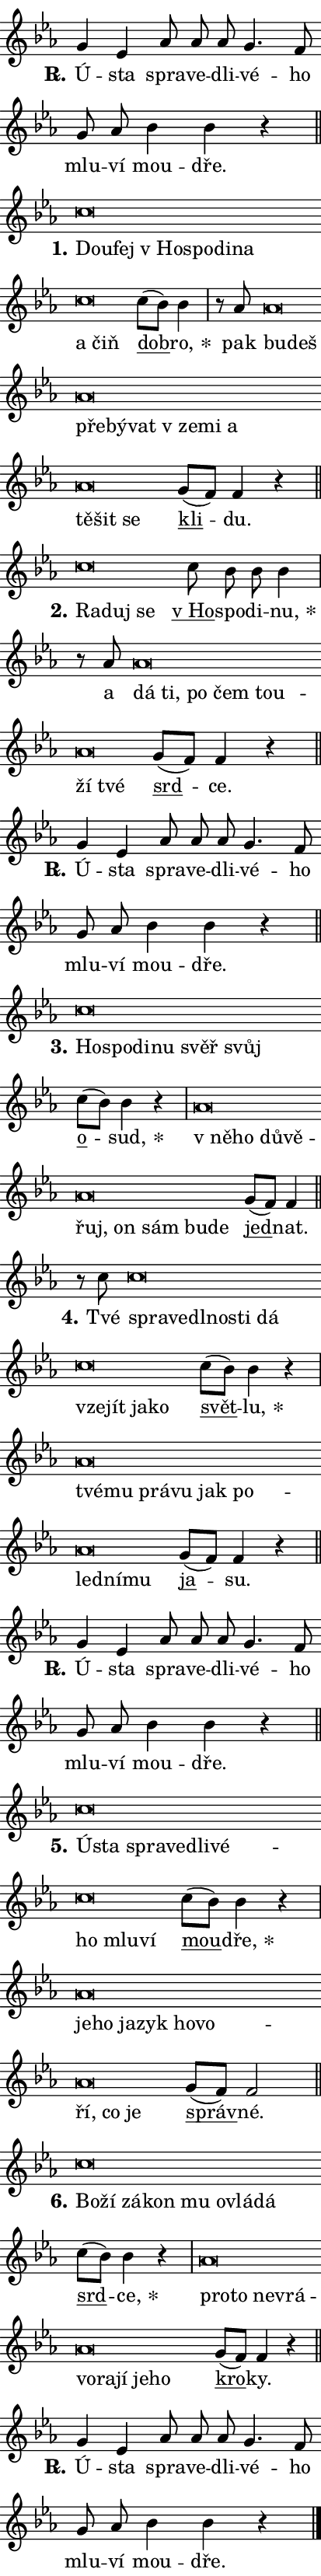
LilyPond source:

\version "2.22.1"
\header { tagline = "" }
\paper {
  indent = 0\cm
  top-margin = 0\cm
  right-margin = 0\cm
  bottom-margin = 0\cm
  left-margin = 0\cm
  paper-width = 7\cm
  page-breaking = #ly:one-page-breaking
  system-system-spacing.basic-distance = #11
  score-system-spacing.basic-distance = #11
  ragged-last = ##f
}


%% Author: Thomas Morley
%% https://lists.gnu.org/archive/html/lilypond-user/2020-05/msg00002.html
#(define (line-position grob)
"Returns position of @var[grob} in current system:
   @code{'start}, if at first time-step
   @code{'end}, if at last time-step
   @code{'middle} otherwise
"
  (let* ((col (ly:item-get-column grob))
         (ln (ly:grob-object col 'left-neighbor))
         (rn (ly:grob-object col 'right-neighbor))
         (col-to-check-left (if (ly:grob? ln) ln col))
         (col-to-check-right (if (ly:grob? rn) rn col))
         (break-dir-left
           (and
             (ly:grob-property col-to-check-left 'non-musical #f)
             (ly:item-break-dir col-to-check-left)))
         (break-dir-right
           (and
             (ly:grob-property col-to-check-right 'non-musical #f)
             (ly:item-break-dir col-to-check-right))))
        (cond ((eqv? 1 break-dir-left) 'start)
              ((eqv? -1 break-dir-right) 'end)
              (else 'middle))))

#(define (tranparent-at-line-position vctor)
  (lambda (grob)
  "Relying on @code{line-position} select the relevant enry from @var{vctor}.
Used to determine transparency,"
    (case (line-position grob)
      ((end) (not (vector-ref vctor 0)))
      ((middle) (not (vector-ref vctor 1)))
      ((start) (not (vector-ref vctor 2))))))

noteHeadBreakVisibility =
#(define-music-function (break-visibility)(vector?)
"Makes @code{NoteHead}s transparent relying on @var{break-visibility}"
#{
  \override NoteHead.transparent =
    #(tranparent-at-line-position break-visibility)
#})

#(define delete-ledgers-for-transparent-note-heads
  (lambda (grob)
    "Reads whether a @code{NoteHead} is transparent.
If so this @code{NoteHead} is removed from @code{'note-heads} from
@var{grob}, which is supposed to be @code{LedgerLineSpanner}.
As a result ledgers are not printed for this @code{NoteHead}"
    (let* ((nhds-array (ly:grob-object grob 'note-heads))
           (nhds-list
             (if (ly:grob-array? nhds-array)
                 (ly:grob-array->list nhds-array)
                 '()))
           ;; Relies on the transparent-property being done before
           ;; Staff.LedgerLineSpanner.after-line-breaking is executed.
           ;; This is fragile ...
           (to-keep
             (remove
               (lambda (nhd)
                 (ly:grob-property nhd 'transparent #f))
               nhds-list)))
      ;; TODO find a better method to iterate over grob-arrays, similiar
      ;; to filter/remove etc for lists
      ;; For now rebuilt from scratch
      (set! (ly:grob-object grob 'note-heads)  '())
      (for-each
        (lambda (nhd)
          (ly:pointer-group-interface::add-grob grob 'note-heads nhd))
        to-keep))))

hideNotes = {
  \noteHeadBreakVisibility #begin-of-line-visible
}
unHideNotes = {
  \noteHeadBreakVisibility #all-visible
}

% work-around for resetting accidentals
% https://lilypond.org/doc/v2.23/Documentation/notation/displaying-rhythms#unmetered-music
cadenzaMeasure = {
  \cadenzaOff
  \partial 1024 s1024
  \cadenzaOn
}

#(define-markup-command (accent layout props text) (markup?)
  "Underline accented syllable"
  (interpret-markup layout props
    #{\markup \override #'(offset . 4.3) \underline { #text }#}))

responsum = \markup \concat {
  "R" \hspace #-1.05 \path #0.1 #'((moveto 0 0.07) (lineto 0.9 0.8)) \hspace #0.05 "."
}

\layout {
    \context {
        \Staff
        \remove "Time_signature_engraver"
        \override LedgerLineSpanner.after-line-breaking = #delete-ledgers-for-transparent-note-heads
    }
    \context {
        \Voice {
            \override NoteHead.output-attributes = #'((class . "notehead"))
            \override Hairpin.height = #0.55
        }
    }
    \context {
        \Lyrics {
            \override StanzaNumber.output-attributes = #'((class . "stanzanumber"))
            \override LyricSpace.minimum-distance = #0.9
            \override LyricText.font-name = #"TeX Gyre Schola"
            \override LyricText.font-size = 1
            \override StanzaNumber.font-name = #"TeX Gyre Schola Bold"
            \override StanzaNumber.font-size = 1
        }
    }
}

% magnetic-lyrics.ily
%
%   written by
%     Jean Abou Samra <jean@abou-samra.fr>
%     Werner Lemberg <wl@gnu.org>
%
%   adapted by
%     Jiri Hon <jiri.hon@gmail.com>
%
% Version 2022-Apr-15

% https://www.mail-archive.com/lilypond-user@gnu.org/msg149350.html

#(define (Left_hyphen_pointer_engraver context)
   "Collect syllable-hyphen-syllable occurrences in lyrics and store
them in properties.  This engraver only looks to the left.  For
example, if the lyrics input is @code{foo -- bar}, it does the
following.

@itemize @bullet
@item
Set the @code{text} property of the @code{LyricHyphen} grob between
@q{foo} and @q{bar} to @code{foo}.

@item
Set the @code{left-hyphen} property of the @code{LyricText} grob with
text @q{foo} to the @code{LyricHyphen} grob between @q{foo} and
@q{bar}.
@end itemize

Use this auxiliary engraver in combination with the
@code{lyric-@/text::@/apply-@/magnetic-@/offset!} hook."
   (let ((hyphen #f)
         (text #f))
     (make-engraver
      (acknowledgers
       ((lyric-syllable-interface engraver grob source-engraver)
        (set! text grob)))
      (end-acknowledgers
       ((lyric-hyphen-interface engraver grob source-engraver)
        ;(when (not (grob::has-interface grob 'lyric-space-interface))
          (set! hyphen grob)));)
      ((stop-translation-timestep engraver)
       (when (and text hyphen)
         (ly:grob-set-object! text 'left-hyphen hyphen))
       (set! text #f)
       (set! hyphen #f)))))

#(define (lyric-text::apply-magnetic-offset! grob)
   "If the space between two syllables is less than the value in
property @code{LyricText@/.details@/.squash-threshold}, move the right
syllable to the left so that it gets concatenated with the left
syllable.

Use this function as a hook for
@code{LyricText@/.after-@/line-@/breaking} if the
@code{Left_@/hyphen_@/pointer_@/engraver} is active."
   (let ((hyphen (ly:grob-object grob 'left-hyphen #f)))
     (when hyphen
       (let ((left-text (ly:spanner-bound hyphen LEFT)))
         (when (grob::has-interface left-text 'lyric-syllable-interface)
           (let* ((common (ly:grob-common-refpoint grob left-text X))
                  (this-x-ext (ly:grob-extent grob common X))
                  (left-x-ext
                   (begin
                     ;; Trigger magnetism for left-text.
                     (ly:grob-property left-text 'after-line-breaking)
                     (ly:grob-extent left-text common X)))
                  ;; `delta` is the gap width between two syllables.
                  (delta (- (interval-start this-x-ext)
                            (interval-end left-x-ext)))
                  (details (ly:grob-property grob 'details))
                  (threshold (assoc-get 'squash-threshold details 0.2)))
             (when (< delta threshold)
               (let* (;; We have to manipulate the input text so that
                      ;; ligatures crossing syllable boundaries are not
                      ;; disabled.  For languages based on the Latin
                      ;; script this is essentially a beautification.
                      ;; However, for non-Western scripts it can be a
                      ;; necessity.
                      (lt (ly:grob-property left-text 'text))
                      (rt (ly:grob-property grob 'text))
                      (is-space (grob::has-interface hyphen 'lyric-space-interface))
                      (space (if is-space " " ""))
                      (space-markup (grob-interpret-markup grob " "))
                      (space-size (interval-length (ly:stencil-extent space-markup X)))
                      (extra-delta (if is-space space-size 0))
                      ;; Append new syllable.
                      (ltrt-space (if (and (string? lt) (string? rt))
                                (string-append lt space rt)
                                (make-concat-markup (list lt space rt))))
                      ;; Right-align `ltrt` to the right side.
                      (ltrt-space-markup (grob-interpret-markup
                               grob
                               (make-translate-markup
                                (cons (interval-length this-x-ext) 0)
                                (make-right-align-markup ltrt-space)))))
                 (begin
                   ;; Don't print `left-text`.
                   (ly:grob-set-property! left-text 'stencil #f)
                   ;; Set text and stencil (which holds all collected
                   ;; syllables so far) and shift it to the left.
                   (ly:grob-set-property! grob 'text ltrt-space)
                   (ly:grob-set-property! grob 'stencil ltrt-space-markup)
                   (ly:grob-translate-axis! grob (- (- delta extra-delta)) X))))))))))


#(define (lyric-hyphen::displace-bounds-first grob)
   ;; Make very sure this callback isn't triggered too early.
   (let ((left (ly:spanner-bound grob LEFT))
         (right (ly:spanner-bound grob RIGHT)))
     (ly:grob-property left 'after-line-breaking)
     (ly:grob-property right 'after-line-breaking)
     (ly:lyric-hyphen::print grob)))

squashThreshold = #0.4

\layout {
  \context {
    \Lyrics
    \consists #Left_hyphen_pointer_engraver
    \override LyricText.after-line-breaking =
      #lyric-text::apply-magnetic-offset!
    \override LyricHyphen.stencil = #lyric-hyphen::displace-bounds-first
    \override LyricText.details.squash-threshold = \squashThreshold
    \override LyricHyphen.minimum-distance = 0
    \override LyricHyphen.minimum-length = \squashThreshold
  }
}

squash = \override LyricText.details.squash-threshold = 9999
unSquash = \override LyricText.details.squash-threshold = \squashThreshold

left = \override LyricText.self-alignment-X = #LEFT
unLeft = \revert LyricText.self-alignment-X

starOffset = #(lambda (grob) 
                (let ((x_offset (ly:self-alignment-interface::aligned-on-x-parent grob)))
                  (if (= x_offset 0) 0 (+ x_offset 1.2))))

star = #(define-music-function (syllable)(string?)
"Append star separator at the end of a syllable"
#{
  \once \override LyricText.X-offset = #starOffset
  \lyricmode { \markup {
    #syllable
    \override #'((font-name . "TeX Gyre Schola Bold")) \hspace #0.2 \lower #0.65 \larger "*"
  } }
#})

starAccent = #(define-music-function (syllable)(string?)
"Append star separator at the end of a syllable and make accent"
#{
  \once \override LyricText.X-offset = #starOffset
  \lyricmode { \markup {
    \accent #syllable
    \override #'((font-name . "TeX Gyre Schola Bold")) \hspace #0.2 \lower #0.65 \larger "*"
  } }
#})

breath = #(define-music-function (syllable)(string?)
"Append breathing indicator at the end of a syllable"
#{
  \lyricmode { \markup { #syllable "+" } }
#})

optionalBreath = #(define-music-function (syllable)(string?)
"Append optional breathing indicator at the end of a syllable"
#{
  \lyricmode { \markup { #syllable "(+)" } }
#})


\score {
    <<
        \new Voice = "melody" { \cadenzaOn \key es \major \relative { g'4 es as8 as as \bar "" g4. f8 \bar "" g as bes4 bes r \cadenzaMeasure \bar "||" \break }
\relative { c''\breve*1/16 \hideNotes \breve*1/16 \bar "" \breve*1/16 \bar "" \breve*1/16 \bar "" \breve*1/16 \bar "" \breve*1/16 \bar "" \breve*1/16 \breve*1/16 \bar "" \unHideNotes \bar "" c8[( bes)] bes4 \cadenzaMeasure \bar "|" r8 as8 as\breve*1/16 \hideNotes \breve*1/16 \bar "" \breve*1/16 \bar "" \breve*1/16 \bar "" \breve*1/16 \bar "" \breve*1/16 \bar "" \breve*1/16 \bar "" \breve*1/16 \bar "" \breve*1/16 \bar "" \breve*1/16 \breve*1/16 \bar "" \unHideNotes \bar "" g8[( f)] f4 r \cadenzaMeasure \bar "||" \break }
\relative { c''\breve*1/16 \hideNotes \breve*1/16 \breve*1/16 \bar "" \unHideNotes \bar "" c8 bes bes bes4 \cadenzaMeasure \bar "|" r8 as8 as\breve*1/16 \hideNotes \breve*1/16 \bar "" \breve*1/16 \bar "" \breve*1/16 \bar "" \breve*1/16 \bar "" \breve*1/16 \breve*1/16 \bar "" \unHideNotes \bar "" g8[( f)] f4 r \cadenzaMeasure \bar "||" \break }
\relative { g'4 es as8 as as \bar "" g4. f8 \bar "" g as bes4 bes r \cadenzaMeasure \bar "||" \break }
\relative { c''\breve*1/16 \hideNotes \breve*1/16 \bar "" \breve*1/16 \bar "" \breve*1/16 \bar "" \breve*1/16 \breve*1/16 \bar "" \unHideNotes \bar "" c8[( bes)] bes4 r \cadenzaMeasure \bar "|" as\breve*1/16 \hideNotes \breve*1/16 \bar "" \breve*1/16 \bar "" \breve*1/16 \bar "" \breve*1/16 \bar "" \breve*1/16 \bar "" \breve*1/16 \bar "" \breve*1/16 \breve*1/16 \bar "" \unHideNotes \bar "" g8[( f)] f4 \cadenzaMeasure \bar "||" \break }
\relative { r8 c''8 c\breve*1/16 \hideNotes \breve*1/16 \bar "" \breve*1/16 \bar "" \breve*1/16 \bar "" \breve*1/16 \bar "" \breve*1/16 \bar "" \breve*1/16 \bar "" \breve*1/16 \bar "" \breve*1/16 \breve*1/16 \bar "" \unHideNotes \bar "" c8[( bes)] bes4 r \cadenzaMeasure \bar "|" as\breve*1/16 \hideNotes \breve*1/16 \bar "" \breve*1/16 \bar "" \breve*1/16 \bar "" \breve*1/16 \bar "" \breve*1/16 \bar "" \breve*1/16 \bar "" \breve*1/16 \breve*1/16 \bar "" \unHideNotes \bar "" g8[( f)] f4 r \cadenzaMeasure \bar "||" \break }
\relative { g'4 es as8 as as \bar "" g4. f8 \bar "" g as bes4 bes r \cadenzaMeasure \bar "||" \break }
\relative { c''\breve*1/16 \hideNotes \breve*1/16 \bar "" \breve*1/16 \bar "" \breve*1/16 \bar "" \breve*1/16 \bar "" \breve*1/16 \bar "" \breve*1/16 \bar "" \breve*1/16 \breve*1/16 \bar "" \unHideNotes \bar "" c8[( bes)] bes4 r \cadenzaMeasure \bar "|" as\breve*1/16 \hideNotes \breve*1/16 \bar "" \breve*1/16 \bar "" \breve*1/16 \bar "" \breve*1/16 \bar "" \breve*1/16 \bar "" \breve*1/16 \bar "" \breve*1/16 \breve*1/16 \bar "" \unHideNotes \bar "" g8[( f)] f2 \cadenzaMeasure \bar "||" \break }
\relative { c''\breve*1/16 \hideNotes \breve*1/16 \bar "" \breve*1/16 \bar "" \breve*1/16 \bar "" \breve*1/16 \bar "" \breve*1/16 \breve*1/16 \bar "" \unHideNotes \bar "" c8[( bes)] bes4 r \cadenzaMeasure \bar "|" as\breve*1/16 \hideNotes \breve*1/16 \bar "" \breve*1/16 \bar "" \breve*1/16 \bar "" \breve*1/16 \bar "" \breve*1/16 \bar "" \breve*1/16 \bar "" \breve*1/16 \breve*1/16 \bar "" \unHideNotes \bar "" g8[( f)] f4 r \cadenzaMeasure \bar "||" \break }
\relative { g'4 es as8 as as \bar "" g4. f8 \bar "" g as bes4 bes r \cadenzaMeasure \bar "||" \break } \bar "|." }
        \new Lyrics \lyricsto "melody" { \lyricmode { \set stanza = \responsum
Ú -- sta spra -- ve -- dli -- vé -- ho mlu -- ví mou -- dře.
\set stanza = "1."
\left Dou -- \squash fej "v Ho" -- spo -- di -- na a čiň \unLeft \unSquash \markup \accent dob -- \star ro, pak \left bu -- \squash deš pře -- bý -- vat "v ze" -- mi a tě -- šit se \unLeft \unSquash \markup \accent kli -- du.
\set stanza = "2."
\left Ra -- \squash duj se \unLeft \unSquash \markup \accent "v Ho" -- spo -- di -- \star nu, a \left dá \squash ti, po čem tou -- ží tvé \unLeft \unSquash \markup \accent srd -- ce.
\set stanza = \responsum
Ú -- sta spra -- ve -- dli -- vé -- ho mlu -- ví mou -- dře.
\set stanza = "3."
\left Ho -- \squash spo -- di -- nu svěř svůj \unLeft \unSquash \markup \accent o -- \star sud, \left "v ně" -- \squash ho dů -- vě -- řuj, on sám bu -- de \unLeft \unSquash \markup \accent jed -- nat.
\set stanza = "4."
Tvé \left spra -- \squash ve -- dl -- no -- sti dá vze -- jít ja -- ko \unLeft \unSquash \markup \accent svět -- \star lu, \left tvé -- \squash mu prá -- vu jak po -- led -- ní -- mu \unLeft \unSquash \markup \accent ja -- su.
\set stanza = \responsum
Ú -- sta spra -- ve -- dli -- vé -- ho mlu -- ví mou -- dře.
\set stanza = "5."
\left Ú -- \squash sta spra -- ve -- dli -- vé -- ho mlu -- ví \unLeft \unSquash \markup \accent mou -- \star dře, \left je -- \squash ho ja -- zyk ho -- vo -- ří, co je \unLeft \unSquash \markup \accent správ -- né.
\set stanza = "6."
\left Bo -- \squash ží zá -- kon mu ovlá -- dá \unLeft \unSquash \markup \accent srd -- \star ce, \left pro -- \squash to ne -- vrá -- vo -- ra -- jí je -- ho \unLeft \unSquash \markup \accent kro -- ky.
\set stanza = \responsum
Ú -- sta spra -- ve -- dli -- vé -- ho mlu -- ví mou -- dře. } }
    >>
    \layout {}
}
